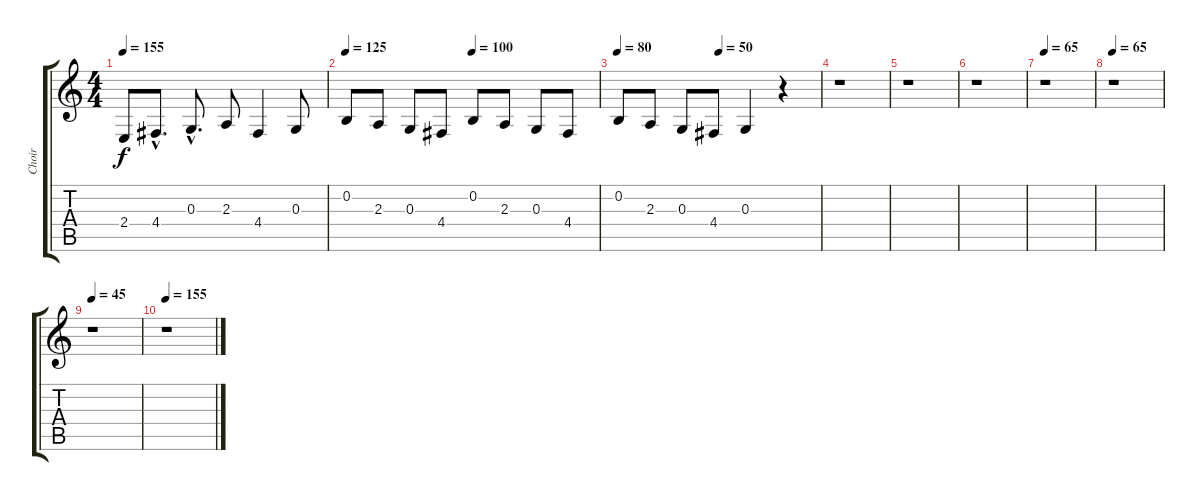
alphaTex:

\track ("Choir" "Choir") {instrument choiraahs}
\staff {score tabs}
\tuning (E4 B3 G3 D3 A2 E2) {hide}
\ts (4 4)
\tempo 155
\clef g2
\ks c
2.4.8{dy f} 4.4{hac}.8{d} 0.3{hac}.8{d} 2.3.8 4.4.4 0.3.8 |
\tempo 125
\tempo (100 0.5)
0.2.8 2.3.8 0.3.8 4.4.8 0.2.8 2.3.8 0.3.8 4.4.8 |
\tempo 80
\tempo (50 0.5)
0.2.8 2.3.8 0.3.8 4.4.8 0.3.4 r.4 |
r.1 |
r.1 |
r.1 |
\tempo 65
r.1 |
\tempo 65
r.1 |
\tempo 45
r.1 |
\tempo 155
r.1
